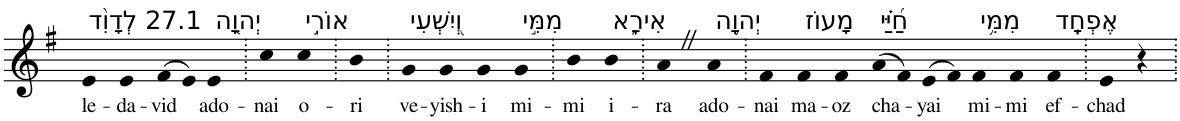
**kern	**text
*part1	*part1
*staff1	*staff1
*I"Piano	*
*I'Pno	*
*clefG2	*
*k[f#]	*
*G:	*
=1	=1
!LO:TX:a:t=27.1 לְדָוִ֨ד	!
!	!LO:LY:b
4e	le-
!	!LO:LY:b
4e	-da-
!	!LO:LY:b
(>8f#	-vid
8e)	.
!LO:TX:a:t=יְהוָ֤ה	!
!	!LO:LY:b
4e	ado-
=2.	=2.
!	!LO:LY:b
4cc	-nai
!LO:TX:a:t=אוֹרִ֣י	!
!	!LO:LY:b
4cc	o-
=3.	=3.
!	!LO:LY:b
4b	-ri
=4.	=4.
!LO:TX:a:t=וְ֭יִשְׁעִי	!
!	!LO:LY:b
4g	ve-
!	!LO:LY:b
4g	-yish-
!	!LO:LY:b
4g	-i
!LO:TX:a:t=מִמִּ֣י	!
!	!LO:LY:b
4g	mi-
=5.	=5.
!	!LO:LY:b
4b	-mi
!LO:TX:a:t=אִירָ֑א	!
!	!LO:LY:b
4b	i-
=6.	=6.
!	!LO:LY:b
4aZ	-ra
!LO:TX:a:t=יְהוָ֥ה	!
!	!LO:LY:b
4a	ado-
=7.	=7.
!	!LO:LY:b
4f#	-nai
!LO:TX:a:t=מָעוֹז	!
!	!LO:LY:b
4f#	ma-
!	!LO:LY:b
4f#	-oz
!LO:TX:a:t=חַ֝יַּ֗י	!
!	!LO:LY:b
(>8a	cha-
8f#)	.
!	!LO:LY:b
(>8e	-yai
8f#)	.
!LO:TX:a:t=מִמִּ֥י	!
!	!LO:LY:b
4f#	mi-
!	!LO:LY:b
4f#	-mi
!LO:TX:a:t=אֶפְחָֽד	!
!	!LO:LY:b
4f#	ef-
=8.	=8.
!	!LO:LY:b
4e	-chad
4r	.
=.	=.
*-	*-
